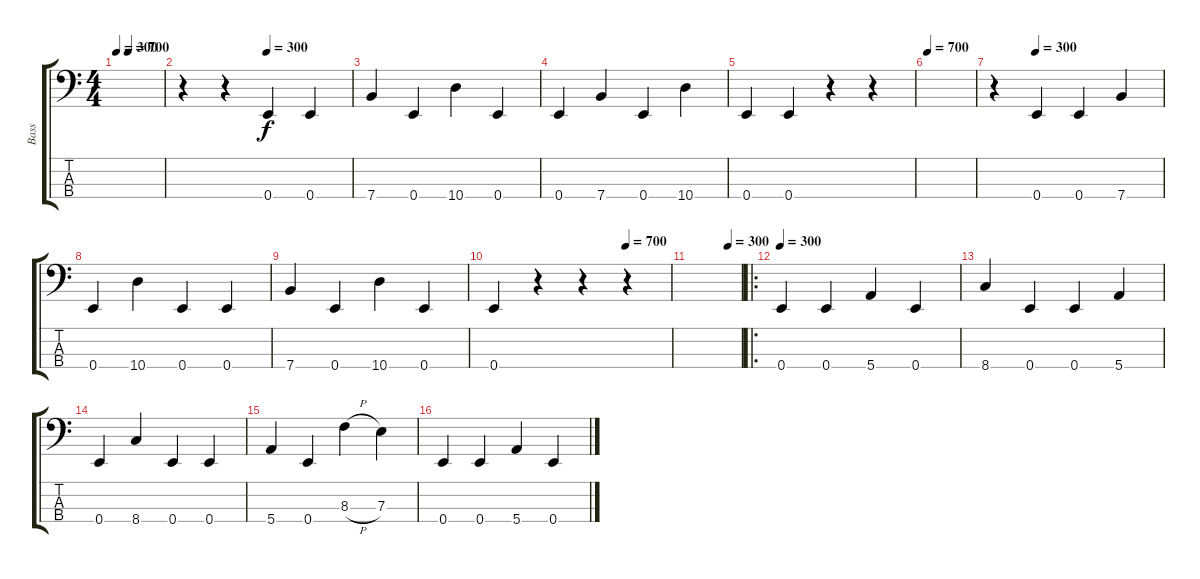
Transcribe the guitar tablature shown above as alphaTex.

\track ("Bass" "Bass") {instrument electricbassfinger}
\staff {score tabs}
\tuning (G2 D2 A1 E1) {hide}
\ts (4 4)
\tempo 300
\tempo (700 0.25)
\clef f4
\ks c
|
\tempo (300 0.5)
r.4 r.4 0.4.4 0.4.4 |
7.4.4 0.4.4 10.4.4 0.4.4 |
0.4.4 7.4.4 0.4.4 10.4.4 |
0.4.4 0.4.4 r.4 r.4 |
\tempo 700
|
\tempo (300 0.25)
r.4 0.4.4 0.4.4 7.4.4 |
0.4.4 10.4.4 0.4.4 0.4.4 |
7.4.4 0.4.4 10.4.4 0.4.4 |
\tempo (700 0.75)
0.4.4 r.4 r.4 r.4 |
\tempo (300 0.75)
|
\ro
\tempo 300
0.4.4 0.4.4 5.4.4 0.4.4 |
8.4.4 0.4.4 0.4.4 5.4.4 |
0.4.4 8.4.4 0.4.4 0.4.4 |
5.4.4 0.4.4 8.3{h}.4 7.3.4 |
0.4.4 0.4.4 5.4.4 0.4.4
